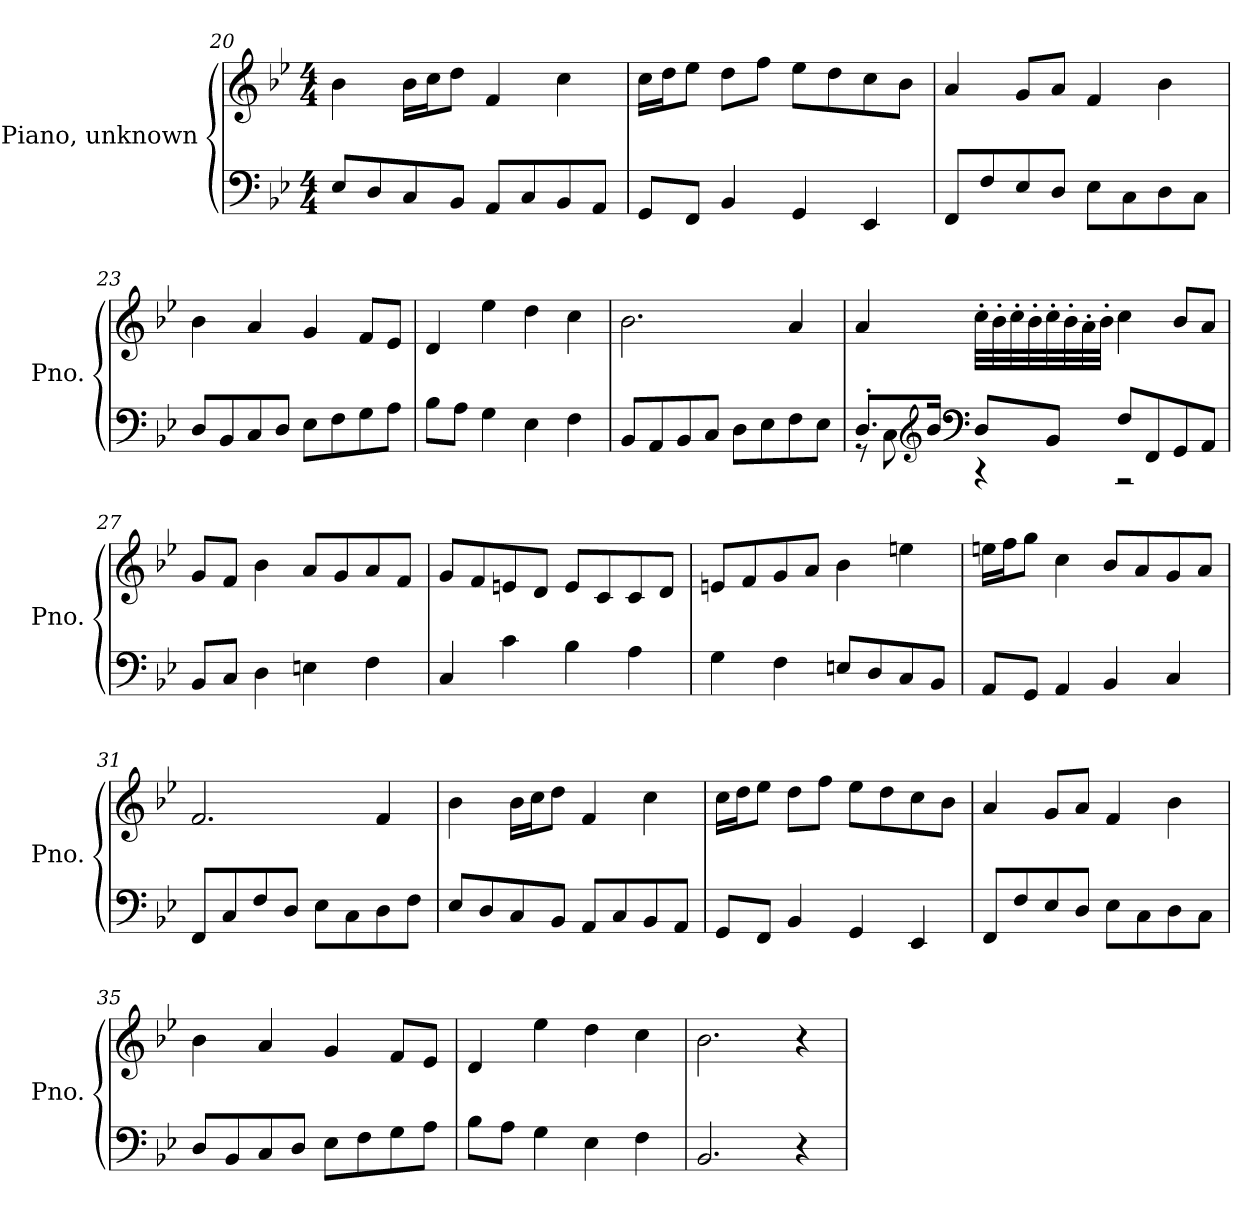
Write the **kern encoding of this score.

**kern	**kern
*part1	*part1
*staff2	*staff1
*I"Piano, unknown	*
*I'Pno.	*
!!LO:LB:g=z
*clefF4	*clefG2
*k[b-e-]	*k[b-e-]
*M4/4	*M4/4
=20	=20
8E-/L	4b-\
8D/	.
8C/	16b-\LL
.	16cc\J
8BB-/J	8dd\J
8AA/L	4f/
8C/	.
8BB-/	4cc\
8AA/J	.
=21	=21
8GG/L	16cc\LL
.	16dd\J
8FF/J	8ee-\J
4BB-/	8dd\L
.	8ff\J
4GG/	8ee-\L
.	8dd\
4EE-/	8cc\
.	8b-\J
=22	=22
8FF/L	4a/
8F/	.
8E-/	8g/L
8D/J	8a/J
8E-\L	4f/
8C\	.
8D\	4b-\
8C\J	.
=23	=23
8D/L	4b-\
8BB-/	.
8C/	4a/
8D/J	.
8E-\L	4g/
8F\	.
8G\	8f/L
8A\J	8e-/J
=24	=24
8B-\L	4d/
8A\J	.
4G\	4ee-\
4E-\	4dd\
4F\	4cc\
!!LO:LB:g=z
=25	=25
8BB-/L	2.b-\
8AA/	.
8BB-/	.
8C/J	.
8D\L	.
8E-\	.
8F\	4a/
8E-\J	.
=26	=26
*^	*
8.D'/L	8r	4a/
.	8C\	.
*clefG2	*	*
16b-/Jk	.	.
*clefF4	*	*
8D/L	4r	32cc'\LLL
.	.	32b-'\
.	.	32cc'\
.	.	32b-'\
8BB-/J	.	32cc'\
.	.	32b-'\
.	.	32a'\
.	.	32b-'\JJJ
8F/L	2r	4cc\
8FF/	.	.
8GG/	.	8b-/L
8AA/J	.	8a/J
*v	*v	*
=27	=27
8BB-/L	8g/L
8C/J	8f/J
4D\	4b-\
4En\	8a/L
.	8g/
4F\	8a/
.	8f/J
=28	=28
4C/	8g/L
.	8f/
4c\	8en/
.	8d/J
4B-\	8e/L
.	8c/
4A\	8c/
.	8d/J
!!LO:PB:g=z
=29	=29
4G\	8en/L
.	8f/
4F\	8g/
.	8a/J
8En/L	4b-\
8D/	.
8C/	4een\
8BB-/J	.
=30	=30
8AA/L	16een\LL
.	16ff\J
8GG/J	8gg\J
4AA/	4cc\
4BB-/	8b-/L
.	8a/
4C/	8g/
.	8a/J
=31	=31
8FF/L	2.f/
8C/	.
8F/	.
8D/J	.
8E-\L	.
8C\	.
8D\	4f/
8F\J	.
=32	=32
8E-/L	4b-\
8D/	.
8C/	16b-\LL
.	16cc\J
8BB-/J	8dd\J
8AA/L	4f/
8C/	.
8BB-/	4cc\
8AA/J	.
=33	=33
8GG/L	16cc\LL
.	16dd\J
8FF/J	8ee-\J
4BB-/	8dd\L
.	8ff\J
4GG/	8ee-\L
.	8dd\
4EE-/	8cc\
.	8b-\J
!!LO:LB:g=z
=34	=34
8FF/L	4a/
8F/	.
8E-/	8g/L
8D/J	8a/J
8E-\L	4f/
8C\	.
8D\	4b-\
8C\J	.
=35	=35
8D/L	4b-\
8BB-/	.
8C/	4a/
8D/J	.
8E-\L	4g/
8F\	.
8G\	8f/L
8A\J	8e-/J
=36	=36
8B-\L	4d/
8A\J	.
4G\	4ee-\
4E-\	4dd\
4F\	4cc\
=37	=37
2.BB-/	2.b-\
4r	4r
=	=
*-	*-
